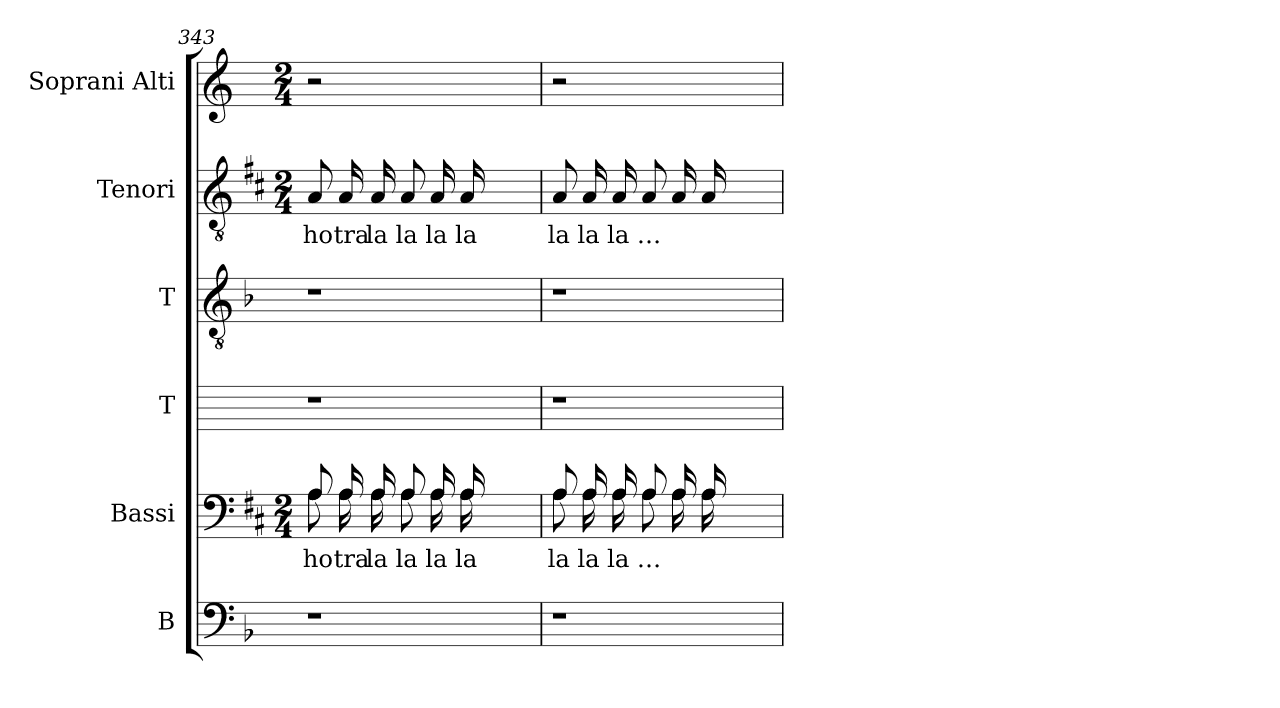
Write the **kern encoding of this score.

**kern	**kern	**text	**kern	**kern	**kern	**text	**kern
*part6	*part5	*part5	*part4	*part3	*part2	*part2	*part1
*staff6	*staff5	*staff5	*staff4	*staff3	*staff2	*staff2	*staff1
*I"B	*I"Bassi	*	*I"T	*I"T	*I"Tenori	*	*I"Soprani  Alti
*I'B	*I'B	*	*I'T	*I'T	*I'T	*	*I'S  A
*clefF4	*clefF4	*	*	*clefGv2	*clefGv2	*	*clefG2
*k[b-]	*k[f#c#]	*	*	*k[b-]	*k[f#c#]	*	*k[]
*F:	*D:	*	*	*F:	*D:	*	*C:
*	*M2/4	*	*	*	*M2/4	*	*M2/4
=343	=343	=343	=343	=343	=343	=343	=343
!	!	!LO:LY:b:cj	!	!	!	!LO:LY:b:cj	!
*	*^	*	*	*	*	*	*
1r	8A/	8A\	ho	1r	1r	8A/	ho	2r
!	!	!	!LO:LY:b:cj	!	!	!	!LO:LY:b:cj	!
.	16A/	16A\	tra	.	.	16A/	tra	.
!	!	!	!LO:LY:b:cj	!	!	!	!LO:LY:b:cj	!
.	16A/	16A\	la	.	.	16A/	la	.
!	!	!	!LO:LY:b:cj	!	!	!	!LO:LY:b:cj	!
.	8A/	8A\	la	.	.	8A/	la	.
!	!	!	!LO:LY:b:cj	!	!	!	!LO:LY:b:cj	!
.	16A/	16A\	la	.	.	16A/	la	.
!	!	!	!LO:LY:b:cj	!	!	!	!LO:LY:b:cj	!
.	16A/	16A\	la	.	.	16A/	la	.
.	2ryy	2ryy	.	.	.	2ryy	.	2ryy
=344	=344	=344	=344	=344	=344	=344	=344	=344
!	!	!	!LO:LY:b:cj	!	!	!	!LO:LY:b:cj	!
1r	8A/	8A\	la	1r	1r	8A/	la	2r
!	!	!	!LO:LY:b:cj	!	!	!	!LO:LY:b:cj	!
.	16A/	16A\	la	.	.	16A/	la	.
!	!	!	!LO:LY:b:cj	!	!	!	!LO:LY:b:cj	!
.	16A/	16A\	la	.	.	16A/	la	.
!	!	!	!LO:LY:b:cj	!	!	!	!LO:LY:b:cj	!
.	8A/	8A\	…	.	.	8A/	…	.
.	16A/	16A\	.	.	.	16A/	.	.
.	16A/	16A\	.	.	.	16A/	.	.
.	2ryy	2ryy	.	.	.	2ryy	.	2ryy
*	*v	*v	*	*	*	*	*	*
=	=	=	=	=	=	=	=
*-	*-	*-	*-	*-	*-	*-	*-
